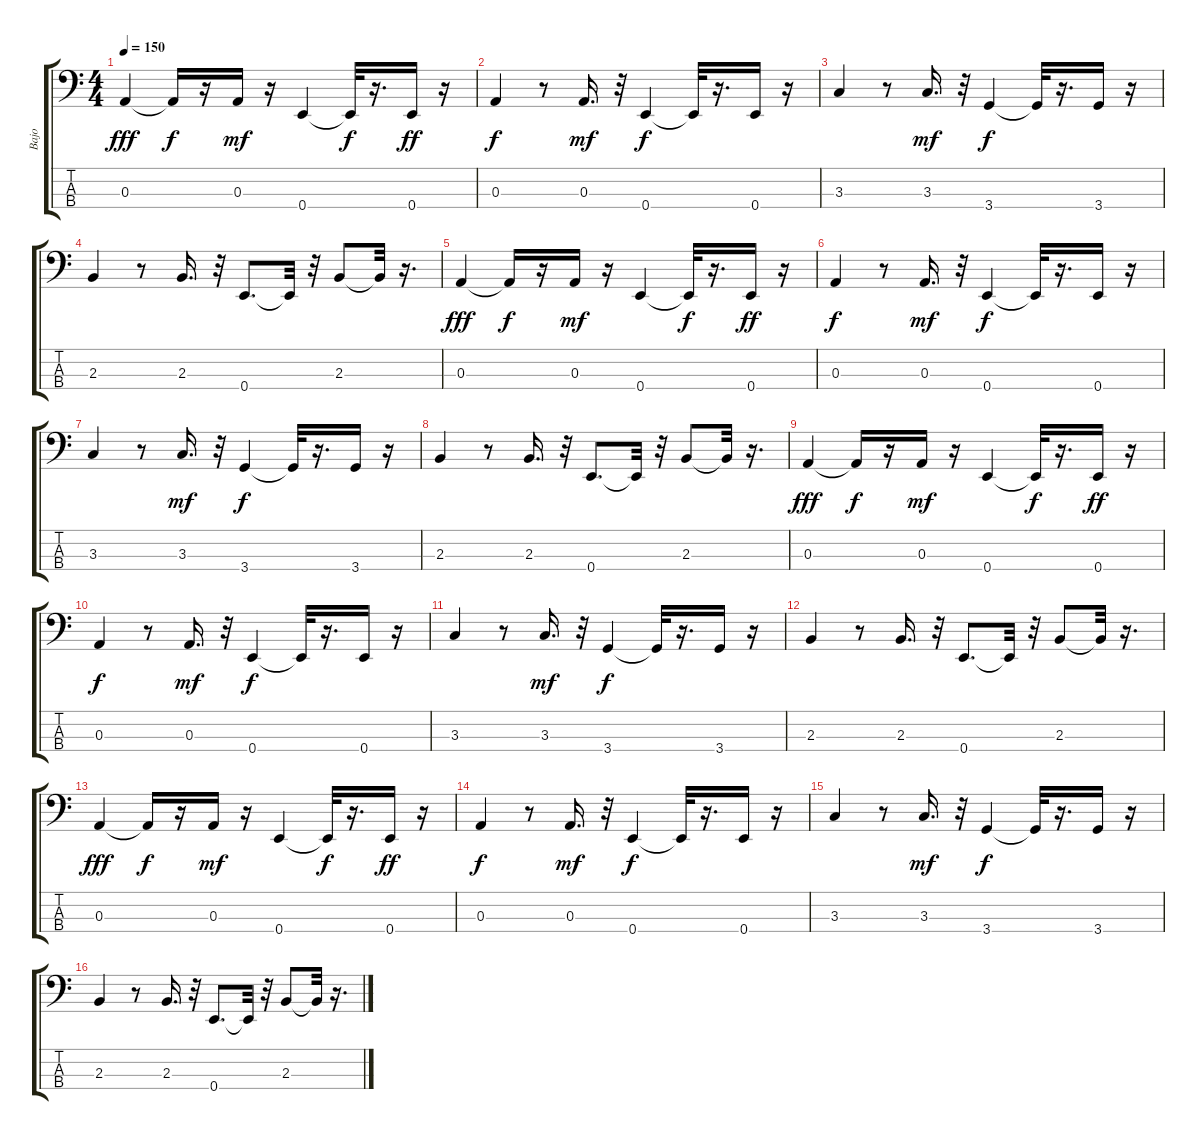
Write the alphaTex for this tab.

\track ("Bajo" "Bajo") {instrument electricbassfinger}
\staff {score tabs}
\tuning (G2 D2 A1 E1) {hide}
\ts (4 4)
\tempo 150
\clef f4
\ks c
0.3.4{dy fff} 0.3{t}.16{dy f} r.16 0.3.16{dy mf} r.16 0.4.4 0.4{t}.32{dy f} r.16{d} 0.4.16{dy ff} r.16 |
0.3.4{dy f} r.8 0.3.16{d dy mf} r.32 0.4.4{dy f} 0.4{t}.32 r.16{d} 0.4.16 r.16 |
3.3.4 r.8 3.3.16{d dy mf} r.32 3.4.4{dy f} 3.4{t}.32 r.16{d} 3.4.16 r.16 |
2.3.4 r.8 2.3.16{d} r.32 0.4.8{d} 0.4{t}.32 r.32 2.3.8 2.3{t}.32 r.16{d} |
0.3.4{dy fff} 0.3{t}.16{dy f} r.16 0.3.16{dy mf} r.16 0.4.4 0.4{t}.32{dy f} r.16{d} 0.4.16{dy ff} r.16 |
0.3.4{dy f} r.8 0.3.16{d dy mf} r.32 0.4.4{dy f} 0.4{t}.32 r.16{d} 0.4.16 r.16 |
3.3.4 r.8 3.3.16{d dy mf} r.32 3.4.4{dy f} 3.4{t}.32 r.16{d} 3.4.16 r.16 |
2.3.4 r.8 2.3.16{d} r.32 0.4.8{d} 0.4{t}.32 r.32 2.3.8 2.3{t}.32 r.16{d} |
0.3.4{dy fff} 0.3{t}.16{dy f} r.16 0.3.16{dy mf} r.16 0.4.4 0.4{t}.32{dy f} r.16{d} 0.4.16{dy ff} r.16 |
0.3.4{dy f} r.8 0.3.16{d dy mf} r.32 0.4.4{dy f} 0.4{t}.32 r.16{d} 0.4.16 r.16 |
3.3.4 r.8 3.3.16{d dy mf} r.32 3.4.4{dy f} 3.4{t}.32 r.16{d} 3.4.16 r.16 |
2.3.4 r.8 2.3.16{d} r.32 0.4.8{d} 0.4{t}.32 r.32 2.3.8 2.3{t}.32 r.16{d} |
0.3.4{dy fff} 0.3{t}.16{dy f} r.16 0.3.16{dy mf} r.16 0.4.4 0.4{t}.32{dy f} r.16{d} 0.4.16{dy ff} r.16 |
0.3.4{dy f} r.8 0.3.16{d dy mf} r.32 0.4.4{dy f} 0.4{t}.32 r.16{d} 0.4.16 r.16 |
3.3.4 r.8 3.3.16{d dy mf} r.32 3.4.4{dy f} 3.4{t}.32 r.16{d} 3.4.16 r.16 |
2.3.4 r.8 2.3.16{d} r.32 0.4.8{d} 0.4{t}.32 r.32 2.3.8 2.3{t}.32 r.16{d}
